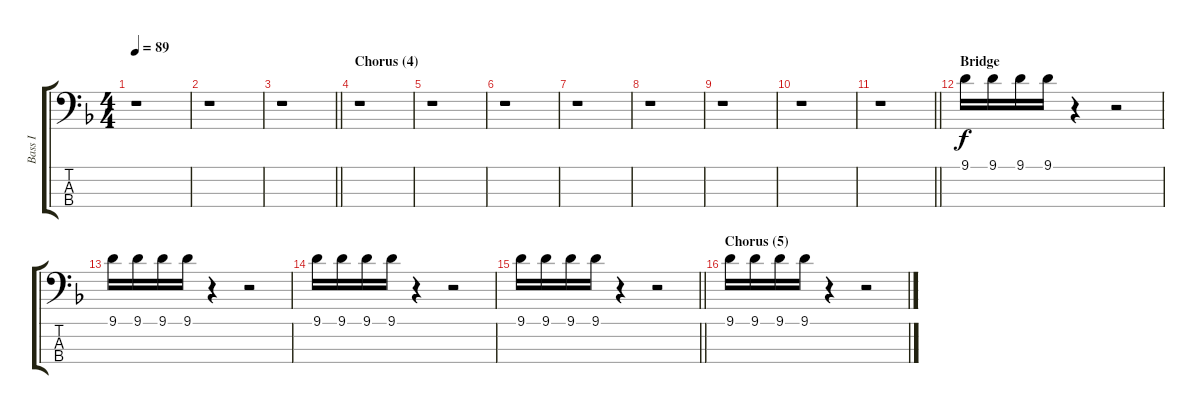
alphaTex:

\track ("Bass I" "Bass I") {instrument electricbasspick}
\staff {score tabs}
\tuning (F2 C2 G1 D1) {hide}
\ts (4 4)
\tempo 89
\clef f4
\ks dminor
r.1{dy f} |
r.1 |
\barLineRight lightlight
r.1 |
\section ("" "Chorus (4)")
r.1 |
r.1 |
r.1 |
r.1 |
r.1 |
r.1 |
r.1 |
\barLineRight lightlight
r.1 |
\section ("" "Bridge")
9.1.16 9.1.16 9.1.16 9.1.16 r.4 r.2 |
9.1.16 9.1.16 9.1.16 9.1.16 r.4 r.2 |
9.1.16 9.1.16 9.1.16 9.1.16 r.4 r.2 |
\barLineRight lightlight
9.1.16 9.1.16 9.1.16 9.1.16 r.4 r.2 |
\section ("" "Chorus (5)")
9.1.16 9.1.16 9.1.16 9.1.16 r.4 r.2
